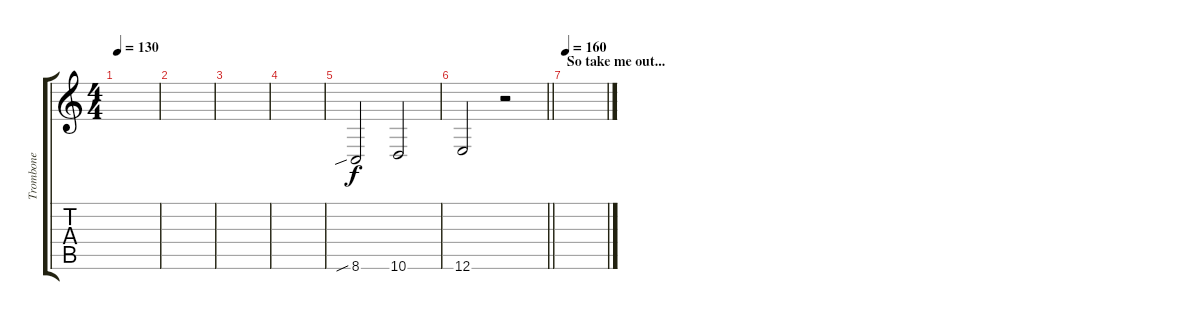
\track ("Trombone" "Trombone") {instrument trombone}
\staff {score tabs}
\tuning (E4 B3 G3 D3 A2 E2) {hide}
\ts (4 4)
\tempo 130
\clef g2
\ks c
|
|
|
|
8.6{sib}.2 10.6.2 |
\barLineRight lightlight
12.6.2 r.2 |
\section ("" "So take me out...")
\tempo 160
